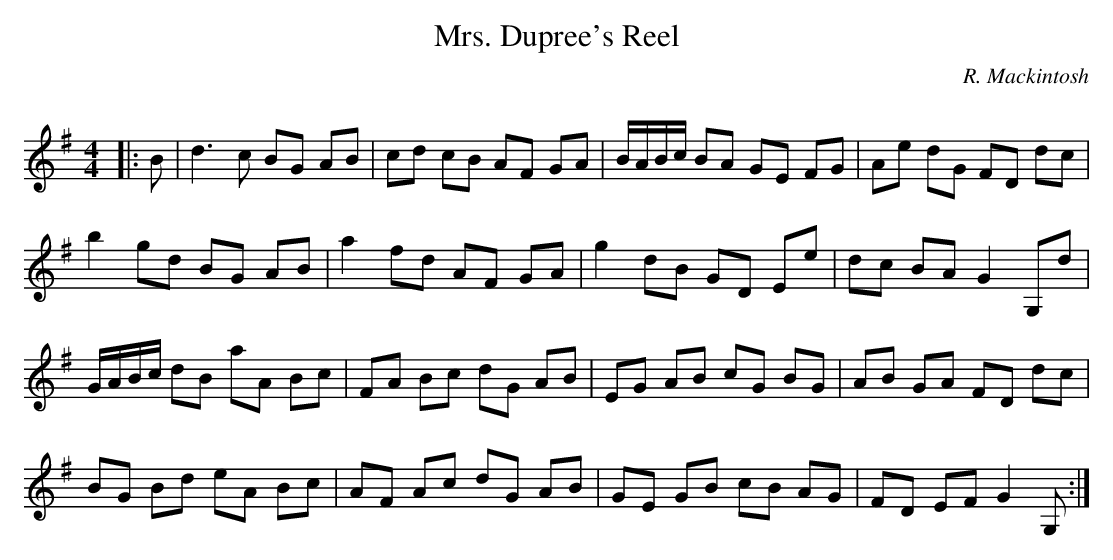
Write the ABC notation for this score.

X:1
T: Mrs. Dupree's Reel
C:R. Mackintosh
Q: 232
K:G
M:4/4
L:1/8
|:B|d3c BG AB|cd cB AF GA|B1/2A1/2B1/2c1/2 BA GE FG|Ae dG FD dc|
b2 gd BG AB|a2 fd AF GA|g2 dB GD Ee|dc BA G2 G,d|
G1/2A1/2B1/2c1/2 dB aA Bc|FA Bc dG AB|EG AB cG BG|AB GA FD dc|
BG Bd eA Bc|AF Ac dG AB|GE GB cB AG|FD EF G2 G,:|
